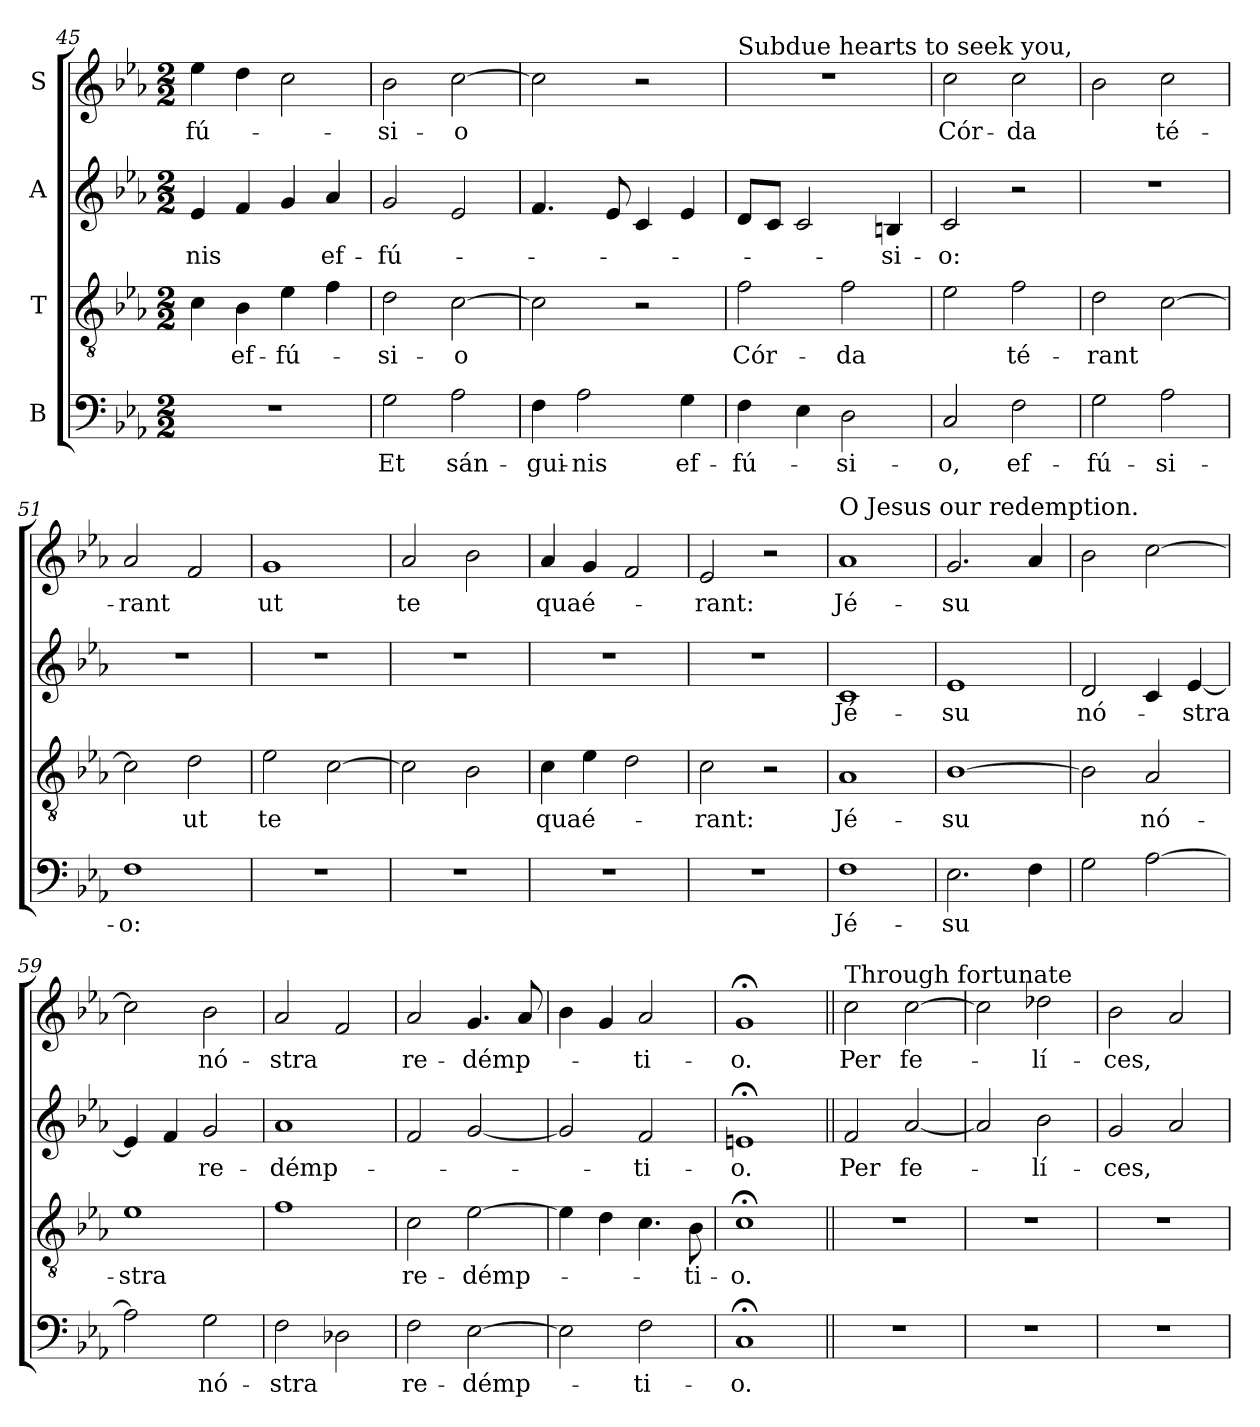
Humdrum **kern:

**kern	**text	**kern	**text	**kern	**text	**kern	**text
*part4	*part4	*part3	*part3	*part2	*part2	*part1	*part1
*staff4	*staff4	*staff3	*staff3	*staff2	*staff2	*staff1	*staff1
*I"B	*	*I"T	*	*I"A	*	*I"S	*
*clefF4	*	*clefGv2	*	*clefG2	*	*clefG2	*
*k[b-e-a-]	*	*k[b-e-a-]	*	*k[b-e-a-]	*	*k[b-e-a-]	*
*E-:	*	*E-:	*	*E-:	*	*E-:	*
*M2/2	*	*M2/2	*	*M2/2	*	*M2/2	*
=45	=45	=45	=45	=45	=45	=45	=45
!	!	!	!	!	!LO:LY:b	!	!LO:LY:b
1r	.	4c\	.	4e-/	-nis	4ee-\	-fú-
!	!	!	!LO:LY:b	!	!	!	!
.	.	4B-\	ef-	4f/	.	4dd\	.
!	!	!	!LO:LY:b	!	!	!	!
.	.	4e-\	-fú-	4g/	.	2cc\	.
!	!	!	!	!	!LO:LY:b	!	!
.	.	4f\	.	4a-/	ef-	.	.
=46	=46	=46	=46	=46	=46	=46	=46
!	!LO:LY:b	!	!LO:LY:b	!	!LO:LY:b	!	!LO:LY:b
2G\	Et	2d\	-si-	2g/	-fú-	2b-\	-si-
!	!LO:LY:b	!	!LO:LY:b	!	!	!	!LO:LY:b
2A-\	sán-	[2c\	-o	2e-/	.	[2cc\	-o
!!LO:LB:g=z
=47	=47	=47	=47	=47	=47	=47	=47
!	!LO:LY:b	!	!	!	!	!	!
4F\	-gui-	2c\]	.	4.f/	.	2cc\]	.
!	!LO:LY:b	!	!	!	!	!	!
2A-\	-nis	.	.	.	.	.	.
.	.	.	.	8e-/	.	.	.
.	.	2r	.	4c/	.	2r	.
!	!LO:LY:b	!	!	!	!	!	!
4G\	ef-	.	.	4e-/	.	.	.
=48	=48	=48	=48	=48	=48	=48	=48
!	!	!	!	!	!	!LO:TX:a:t=Subdue hearts to seek you,	!
!	!LO:LY:b	!	!LO:LY:b	!	!	!	!
4F\	-fú-	2f\	Cór-	8d/L	.	1r	.
.	.	.	.	8c/J	.	.	.
4E-\	.	.	.	2c/	.	.	.
!	!LO:LY:b	!	!LO:LY:b	!	!	!	!
2D\	-si-	2f\	-da	.	.	.	.
!	!	!	!	!	!LO:LY:b	!	!
.	.	.	.	4Bni/	-si-	.	.
=49	=49	=49	=49	=49	=49	=49	=49
!	!LO:LY:b	!	!	!	!LO:LY:b	!	!LO:LY:b
2C/	-o,	2e-\	.	2c/	-o:	2cc\	Cór-
!	!LO:LY:b	!	!LO:LY:b	!	!	!	!LO:LY:b
2F\	ef-	2f\	té-	2r	.	2cc\	-da
=50	=50	=50	=50	=50	=50	=50	=50
!	!LO:LY:b	!	!LO:LY:b	!	!	!	!
2G\	-fú-	2d\	-rant	1r	.	2b-\	.
!	!LO:LY:b	!	!	!	!	!	!LO:LY:b
2A-\	-si-	[2c\	.	.	.	2cc\	té-
=51	=51	=51	=51	=51	=51	=51	=51
!	!LO:LY:b	!	!	!	!	!	!LO:LY:b
1F	-o:	2c\]	.	1r	.	2a-/	-rant
!	!	!	!LO:LY:b	!	!	!	!
.	.	2d\	ut	.	.	2f/	.
=52	=52	=52	=52	=52	=52	=52	=52
!	!	!	!LO:LY:b	!	!	!	!LO:LY:b
1r	.	2e-\	te	1r	.	1g	ut
.	.	[2c\	.	.	.	.	.
!!LO:PB:g=z
=53	=53	=53	=53	=53	=53	=53	=53
!	!	!	!	!	!	!	!LO:LY:b
1r	.	2c\]	.	1r	.	2a-/	te
.	.	2B-\	.	.	.	2b-\	.
=54	=54	=54	=54	=54	=54	=54	=54
!	!	!	!LO:LY:b	!	!	!	!LO:LY:b
1r	.	4c\	quaé-	1r	.	4a-/	quaé-
.	.	4e-\	.	.	.	4g/	.
.	.	2d\	.	.	.	2f/	.
=55	=55	=55	=55	=55	=55	=55	=55
!	!	!	!LO:LY:b	!	!	!	!LO:LY:b
1r	.	2c\	-rant:	1r	.	2e-/	-rant:
.	.	2r	.	.	.	2r	.
=56	=56	=56	=56	=56	=56	=56	=56
!	!	!	!	!	!	!LO:TX:a:t=O Jesus our redemption.	!
!	!LO:LY:b	!	!LO:LY:b	!	!LO:LY:b	!	!LO:LY:b
1F	Jé-	1A-	Jé-	1c	Jé-	1a-	Jé-
=57	=57	=57	=57	=57	=57	=57	=57
!	!LO:LY:b	!	!LO:LY:b	!	!LO:LY:b	!	!LO:LY:b
2.E-\	-su	[1B-	-su	1e-	-su	2.g/	-su
4F\	.	.	.	.	.	4a-/	.
=58	=58	=58	=58	=58	=58	=58	=58
!	!	!	!	!	!LO:LY:b	!	!
2G\	.	2B-\]	.	2d/	nó-	2b-\	.
!	!	!	!LO:LY:b	!	!	!	!
[2A-\	.	2A-/	nó-	4c/	.	[2cc\	.
!	!	!	!	!	!LO:LY:b	!	!
.	.	.	.	[4e-/	-stra	.	.
=59	=59	=59	=59	=59	=59	=59	=59
!	!	!	!LO:LY:b	!	!	!	!
2A-\]	.	1e-	-stra	4e-/]	.	2cc\]	.
.	.	.	.	4f/	.	.	.
!	!LO:LY:b	!	!	!	!LO:LY:b	!	!LO:LY:b
2G\	nó-	.	.	2g/	re-	2b-\	nó-
!!LO:LB:g=z
=60	=60	=60	=60	=60	=60	=60	=60
!	!LO:LY:b	!	!	!	!LO:LY:b	!	!LO:LY:b
2F\	-stra	1f	.	1a-	-démp-	2a-/	-stra
2D-i\	.	.	.	.	.	2f/	.
=61	=61	=61	=61	=61	=61	=61	=61
!	!LO:LY:b	!	!LO:LY:b	!	!	!	!LO:LY:b
2F\	re-	2c\	re-	2f/	.	2a-/	re-
!	!LO:LY:b	!	!LO:LY:b	!	!	!	!LO:LY:b
[2E-\	-démp-	[2e-\	-démp-	[2g/	.	4.g/	-démp-
.	.	.	.	.	.	8a-/	.
=62	=62	=62	=62	=62	=62	=62	=62
2E-\]	.	4e-\]	.	2g/]	.	4b-\	.
.	.	4d\	.	.	.	4g/	.
!	!LO:LY:b	!	!	!	!LO:LY:b	!	!LO:LY:b
2F\	-ti-	4.c\	.	2f/	-ti-	2a-/	-ti-
!	!	!	!LO:LY:b	!	!	!	!
.	.	8B-\	-ti-	.	.	.	.
=63	=63	=63	=63	=63	=63	=63	=63
!	!LO:LY:b	!	!LO:LY:b	!	!LO:LY:b	!	!LO:LY:b
1C;	-o.	1c;<	-o.	1eni;	-o.	1g;	-o.
=64||	=64||	=64||	=64||	=64||	=64||	=64||	=64||
!	!	!	!	!	!	!LO:TX:a:t=Through fortunate	!
!	!	!	!	!	!LO:LY:b	!	!LO:LY:b
1r	.	1r	.	2f/	Per	2cc\	Per
!	!	!	!	!	!LO:LY:b	!	!LO:LY:b
.	.	.	.	[2a-/	fe-	[2cc\	fe-
=65	=65	=65	=65	=65	=65	=65	=65
1r	.	1r	.	2a-/]	.	2cc\]	.
!	!	!	!	!	!LO:LY:b	!	!LO:LY:b
.	.	.	.	2b-\	-lí-	2dd-i\	-lí-
=66	=66	=66	=66	=66	=66	=66	=66
!	!	!	!	!	!LO:LY:b	!	!LO:LY:b
1r	.	1r	.	2g/	-ces,	2b-\	-ces,
.	.	.	.	2a-/	.	2a-/	.
=	=	=	=	=	=	=	=
*-	*-	*-	*-	*-	*-	*-	*-
